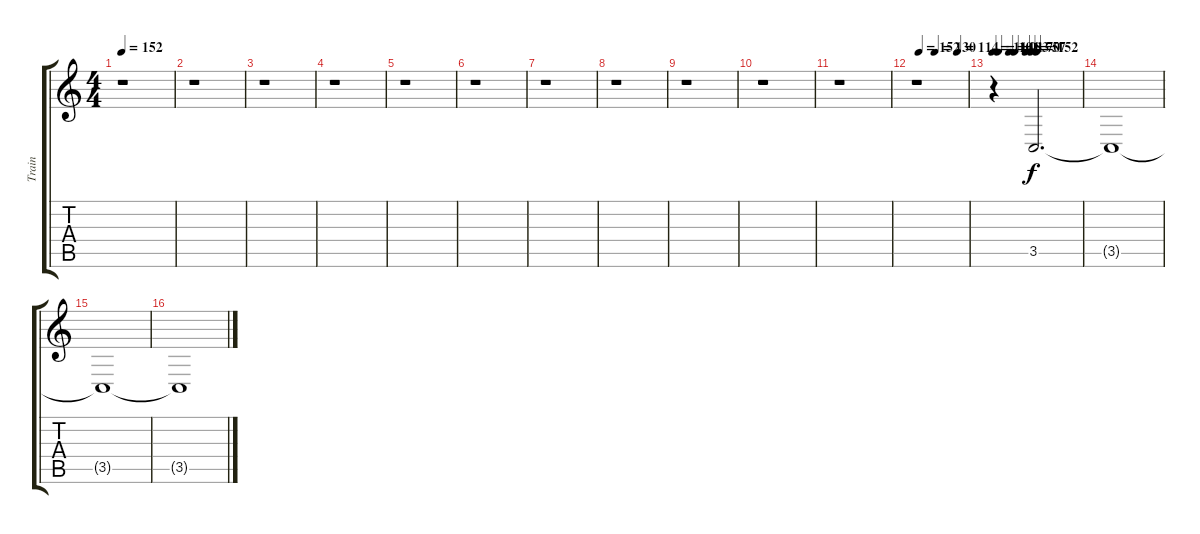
\track ("Train   " "Train   ") {instrument helicopter}
\staff {score tabs}
\tuning (E4 B3 G3 D3 A2 E2) {hide}
\ts (4 4)
\tempo 152
\clef g2
\ks c
r.1{dy f} |
r.1 |
r.1 |
r.1 |
r.1 |
r.1 |
r.1 |
r.1 |
r.1 |
r.1 |
r.1 |
\tempo (152 0.0625)
\tempo (130 0.375)
\tempo (114 0.8125)
r.1 |
\tempo 114
\tempo (101 0.0625)
\tempo (91 0.1875)
\tempo (83 0.25)
\tempo (70 0.375)
\tempo (57 0.4375)
\tempo (152 0.5)
r.4 3.5.2{d} |
3.5{t}.1 |
3.5{t}.1 |
3.5{t}.1
